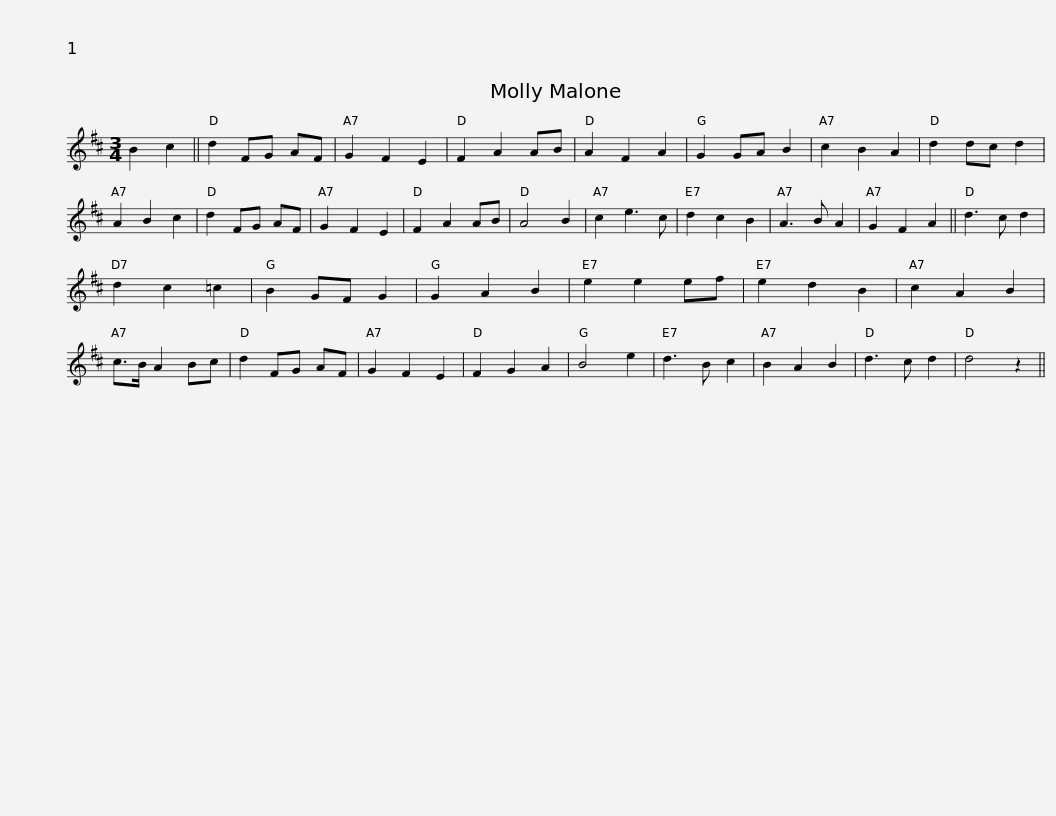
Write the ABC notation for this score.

X:1
L:1/8
M:3/4
I:linebreak $
K:D
V:1 treble
V:1
 B2 c2 || d2 FG AF | G2 F2 E2 | F2 A2 AB | A2 F2 A2 | %5
 G2 GA B2 | c2 B2 A2 | d2 dc d2 | A2 B2 c2 | d2 FG AF | %10
 G2 F2 E2 |$ F2 A2 AB |$ A4 B2 | c2 e3 c | d2 c2 B2 | %15
 A3 B A2 | G2 F2 A2 || d3 c d2 | d2 c2 =c2 | B2 GF G2 | %20
 G2 A2 B2 | e2 e2 ef |$ e2 d2 B2 | c2 A2 B2 | c>B A2 Bc | %25
 d2 FG AF | G2 F2 E2 | F2 G2 A2 | B4 e2 | d3 B c2 | %30
 B2 A2 B2 | d3 c d2 | d4 z2 || %33
